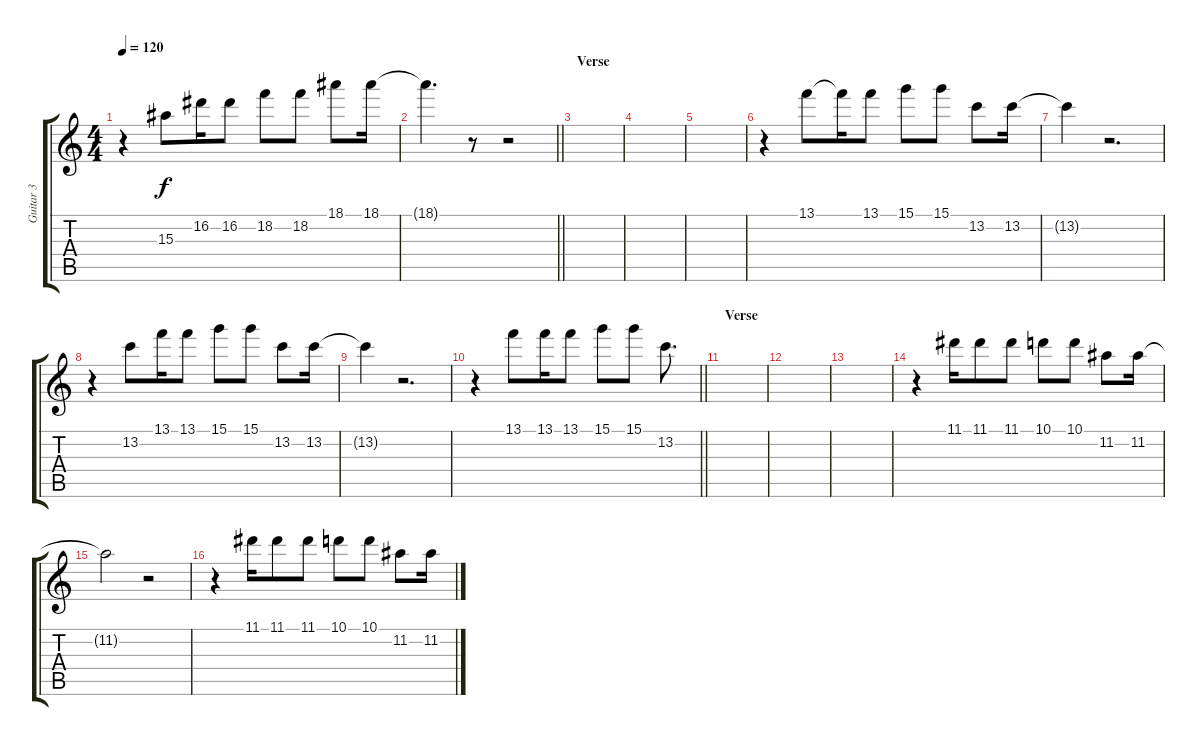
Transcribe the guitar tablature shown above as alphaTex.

\track ("Guitar 3" "Guitar 3") {instrument overdrivenguitar}
\staff {score tabs}
\tuning (E4 B3 G3 D3 A2 E2) {hide}
\ts (4 4)
\tempo 120
\clef g2
\ks c
r.4{dy f} 15.3.8 16.2.16 16.2.8 18.2.8 18.2.8 18.1.8 18.1.16 |
\barLineRight lightlight
18.1{t}.4{d} r.8 r.2 |
\section ("" "Verse")
|
|
|
r.4 13.1.8 13.1{t}.16 13.1.8 15.1.8 15.1.8 13.2.8 13.2.16 |
13.2{t}.4 r.2{d} |
r.4 13.2.8 13.1.16 13.1.8 15.1.8 15.1.8 13.2.8 13.2.16 |
13.2{t}.4 r.2{d} |
\barLineRight lightlight
r.4 13.1.8 13.1.16 13.1.8 15.1.8 15.1.8 13.2.8{d} |
\section ("" "Verse")
|
|
|
r.4 11.1.16 11.1.8 11.1.8 10.1.8 10.1.8 11.2.8 11.2.16 |
11.2{t}.2 r.2 |
r.4 11.1.16 11.1.8 11.1.8 10.1.8 10.1.8 11.2.8 11.2.16
